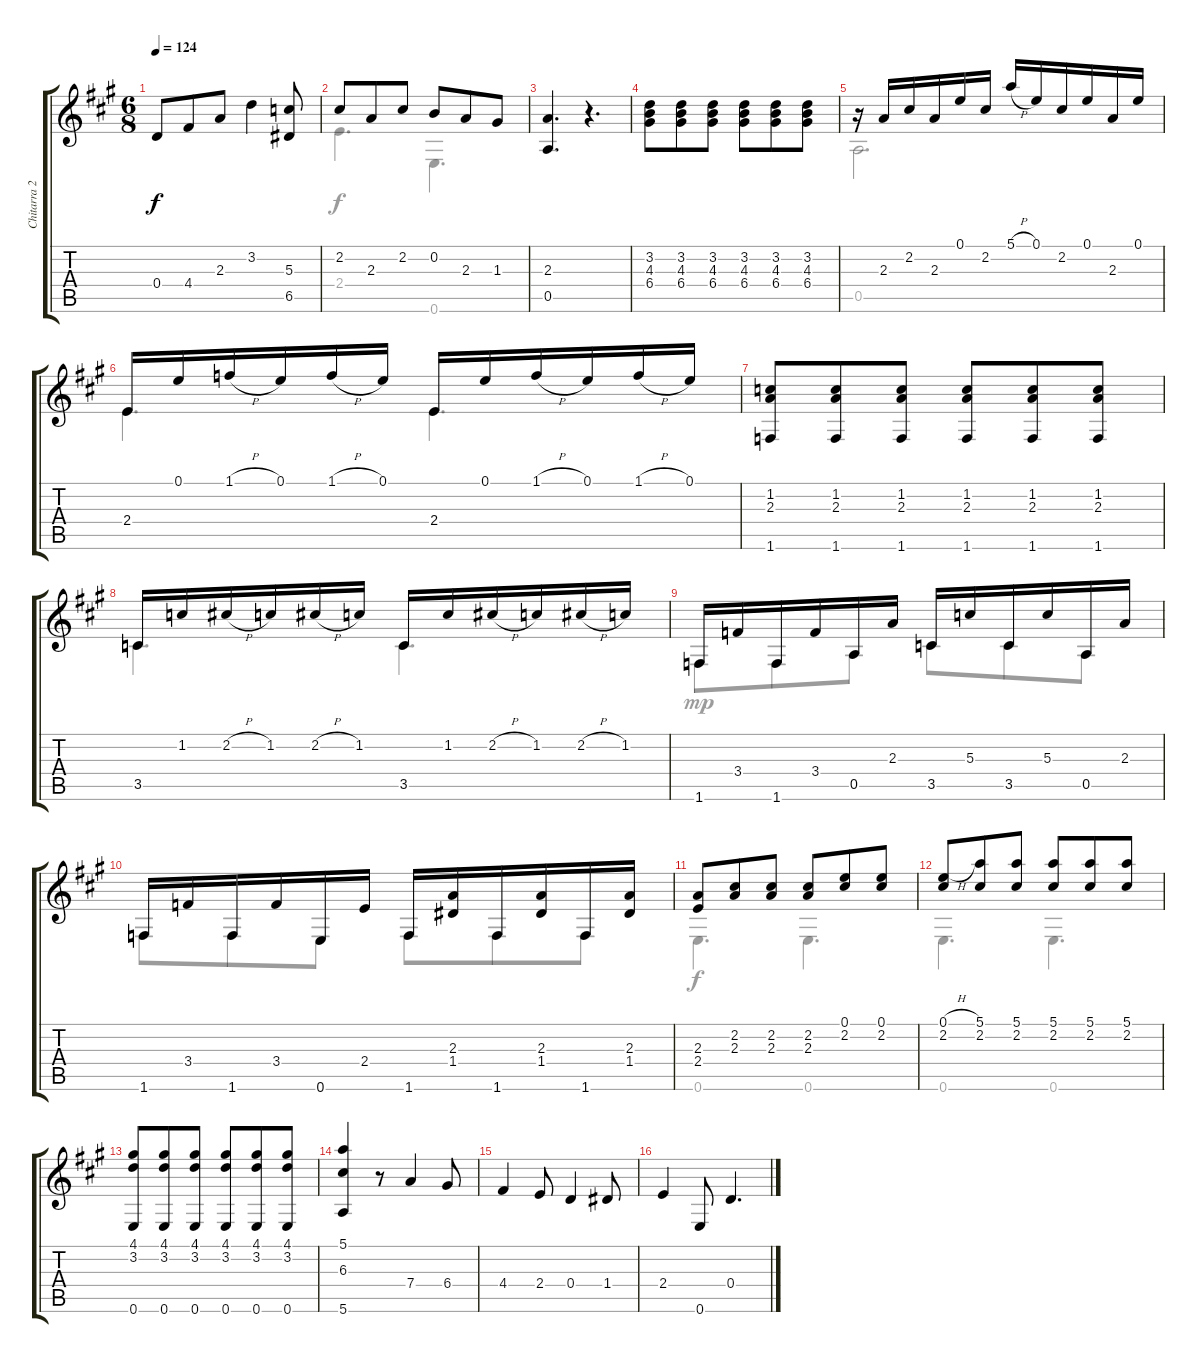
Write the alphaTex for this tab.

\track ("Chitarra 2" "Chitarra 2") {instrument acousticguitarnylon}
\staff {score tabs}
\tuning (E4 B3 G3 D3 A2 E2) {hide}
\voice
\ts (6 8)
\tempo 124
\clef g2
\ks a
0.4.8{dy f} 4.4.8 2.3.8 3.2.4 (5.3 6.5).8 |
2.2.8 2.3.8 2.2.8 0.2.8 2.3.8 1.3.8 |
(2.3 0.5).4{d} r.4{d} |
(3.2 4.3 6.4).8 (3.2 4.3 6.4).8 (3.2 4.3 6.4).8 (3.2 4.3 6.4).8 (3.2 4.3 6.4).8 (3.2 4.3 6.4).8 |
r.16 2.3.16 2.2.16 2.3.16 0.1.16 2.2.16 5.1{h}.16 0.1.16 2.2.16 0.1.16 2.3.16 0.1.16 |
2.4.16 0.1.16 1.1{h}.16 0.1.16 1.1{h}.16 0.1.16 2.4.16 0.1.16 1.1{h}.16 0.1.16 1.1{h}.16 0.1.16 |
(1.2 2.3 1.6).8 (1.2 2.3 1.6).8 (1.2 2.3 1.6).8 (1.2 2.3 1.6).8 (1.2 2.3 1.6).8 (1.2 2.3 1.6).8 |
3.5.16 1.2.16 2.2{h}.16 1.2.16 2.2{h}.16 1.2.16 3.5.16 1.2.16 2.2{h}.16 1.2.16 2.2{h}.16 1.2.16 |
1.6.16 3.4.16 1.6.16 3.4.16 0.5.16 2.3.16 3.5.16 5.3.16 3.5.16 5.3.16 0.5.16 2.3.16 |
1.6.16 3.4.16 1.6.16 3.4.16 0.6.16 2.4.16 1.6.16 (2.3 1.4).16 1.6.16 (2.3 1.4).16 1.6.16 (2.3 1.4).16 |
(2.3 2.4).8 (2.2 2.3).8 (2.2 2.3).8 (2.2 2.3).8 (0.1 2.2).8 (0.1 2.2).8 |
(0.1{h} 2.2).8 (5.1 2.2).8 (5.1 2.2).8 (5.1 2.2).8 (5.1 2.2).8 (5.1 2.2).8 |
(4.1 3.2 0.6).8 (4.1 3.2 0.6).8 (4.1 3.2 0.6).8 (4.1 3.2 0.6).8 (4.1 3.2 0.6).8 (4.1 3.2 0.6).8 |
(5.1 6.3 5.6).4 r.8 7.4.4 6.4.8 |
4.4.4 2.4.8 0.4.4 1.4.8 |
2.4.4 0.6.8 0.4.4{d}
\voice
\clef g2
\ottava regular
\simile none
\ks a
|
2.4.4{d} 0.6.4{d} |
|
|
0.5.2{d} |
2.4.4{d} 2.4.4{d} |
|
3.5.4{d} 3.5.4{d} |
1.6.8{dy mp} 1.6.8 0.5.8 3.5.8 3.5.8 0.5.8 |
1.6.8 1.6.8 0.6.8 1.6.8 1.6.8 1.6.8 |
0.6.4{d dy f} 0.6.4{d} |
0.6.4{d} 0.6.4{d} |
|
|
|
